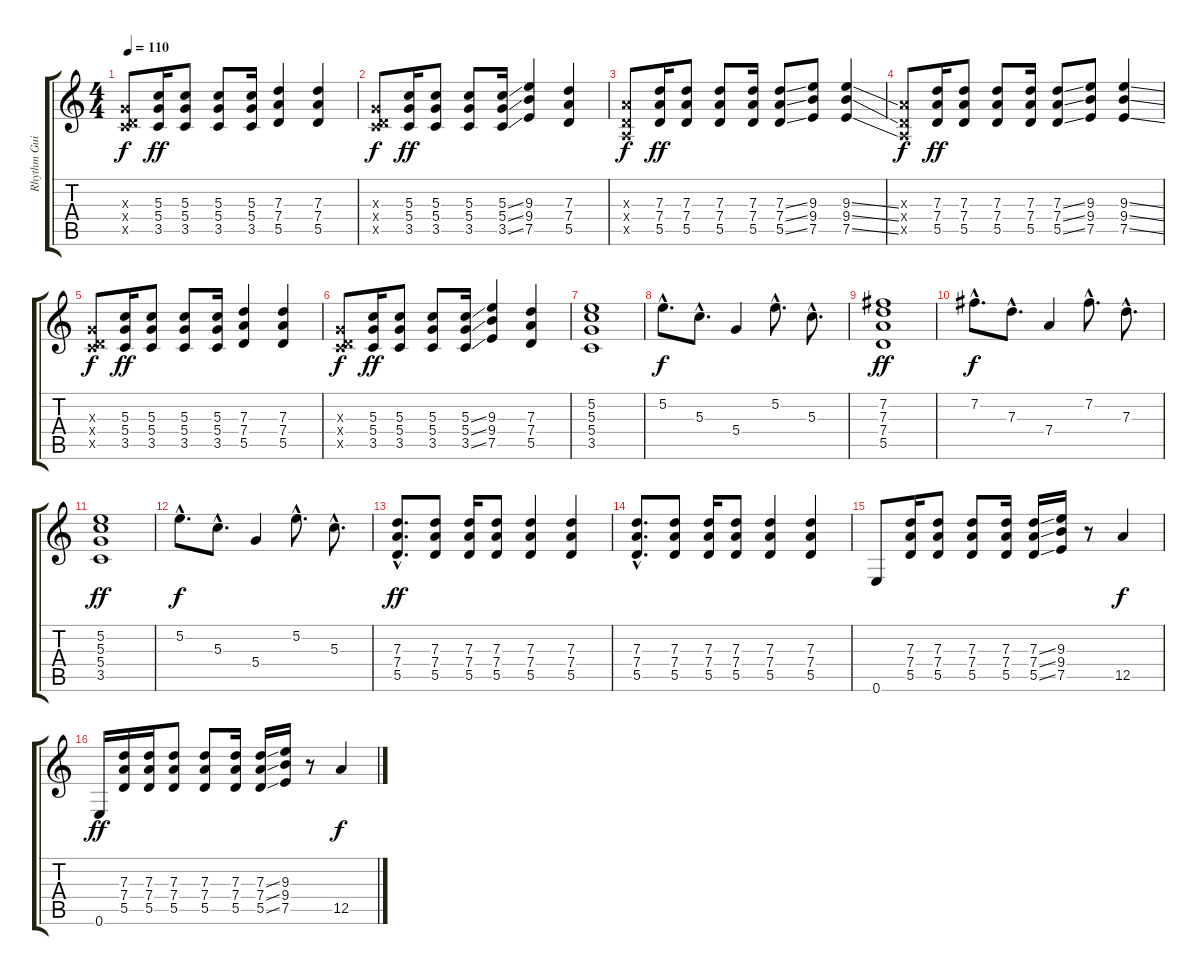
\track ("Rhythm Guitar" "Rhythm Gui") {instrument overdrivenguitar}
\staff {score tabs}
\tuning (E4 B3 G3 D3 A2 E2) {hide}
\ts (4 4)
\tempo 110
\clef g2
\ks c
(0.3{x} 0.4{x} 3.5{x}).8{dy f} (5.3 5.4 3.5).16{dy ff} (5.3 5.4 3.5).8 (5.3 5.4 3.5).8 (5.3 5.4 3.5).16 (7.3 7.4 5.5).4 (7.3 7.4 5.5).4 |
(0.3{x} 0.4{x} 3.5{x}).8{dy f} (5.3 5.4 3.5).16{dy ff} (5.3 5.4 3.5).8 (5.3 5.4 3.5).8 (5.3{ss} 5.4{ss} 3.5{ss}).16 (9.3 9.4 7.5).4 (7.3 7.4 5.5).4 |
(2.3{x} 0.4{x} 0.5{x}).8{dy f} (7.3 7.4 5.5).16{dy ff} (7.3 7.4 5.5).8 (7.3 7.4 5.5).8 (7.3 7.4 5.5).16 (7.3{ss} 7.4{ss} 5.5{ss}).8 (9.3 9.4 7.5).8 (9.3{ss} 9.4{ss} 7.5{ss}).4 |
(2.3{x} 0.4{x} 0.5{x}).8{dy f} (7.3 7.4 5.5).16{dy ff} (7.3 7.4 5.5).8 (7.3 7.4 5.5).8 (7.3 7.4 5.5).16 (7.3{ss} 7.4{ss} 5.5{ss}).8 (9.3 9.4 7.5).8 (9.3{ss} 9.4{ss} 7.5{ss}).4 |
(0.3{x} 0.4{x} 3.5{x}).8{dy f} (5.3 5.4 3.5).16{dy ff} (5.3 5.4 3.5).8 (5.3 5.4 3.5).8 (5.3 5.4 3.5).16 (7.3 7.4 5.5).4 (7.3 7.4 5.5).4 |
(0.3{x} 0.4{x} 3.5{x}).8{dy f} (5.3 5.4 3.5).16{dy ff} (5.3 5.4 3.5).8 (5.3 5.4 3.5).8 (5.3{ss} 5.4{ss} 3.5{ss}).16 (9.3 9.4 7.5).4 (7.3 7.4 5.5).4 |
(5.2 5.3 5.4 3.5).1 |
5.2{hac}.8{d dy f} 5.3{hac}.8{d} 5.4.4 5.2{hac}.8{d} 5.3{hac}.8{d} |
(7.2 7.3 7.4 5.5).1{dy ff} |
7.2{hac}.8{d dy f} 7.3{hac}.8{d} 7.4.4 7.2{hac}.8{d} 7.3{hac}.8{d} |
(5.2 5.3 5.4 3.5).1{dy ff} |
5.2{hac}.8{d dy f} 5.3{hac}.8{d} 5.4.4 5.2{hac}.8{d} 5.3{hac}.8{d} |
(7.3{hac} 7.4{hac} 5.5{hac}).8{d dy ff} (7.3 7.4 5.5).8 (7.3 7.4 5.5).16 (7.3 7.4 5.5).8 (7.3 7.4 5.5).4 (7.3 7.4 5.5).4 |
(7.3{hac} 7.4{hac} 5.5{hac}).8{d} (7.3 7.4 5.5).8 (7.3 7.4 5.5).16 (7.3 7.4 5.5).8 (7.3 7.4 5.5).4 (7.3 7.4 5.5).4 |
0.6.8 (7.3 7.4 5.5).16 (7.3 7.4 5.5).8 (7.3 7.4 5.5).8 (7.3 7.4 5.5).16 (7.3{ss} 7.4{ss} 5.5{ss}).16 (9.3 9.4 7.5).16 r.8 12.5.4{dy f} |
0.6.16{dy ff} (7.3 7.4 5.5).16 (7.3 7.4 5.5).16 (7.3 7.4 5.5).8 (7.3 7.4 5.5).8 (7.3 7.4 5.5).16 (7.3{ss} 7.4{ss} 5.5{ss}).16 (9.3 9.4 7.5).16 r.8 12.5{ss}.4{dy f}
